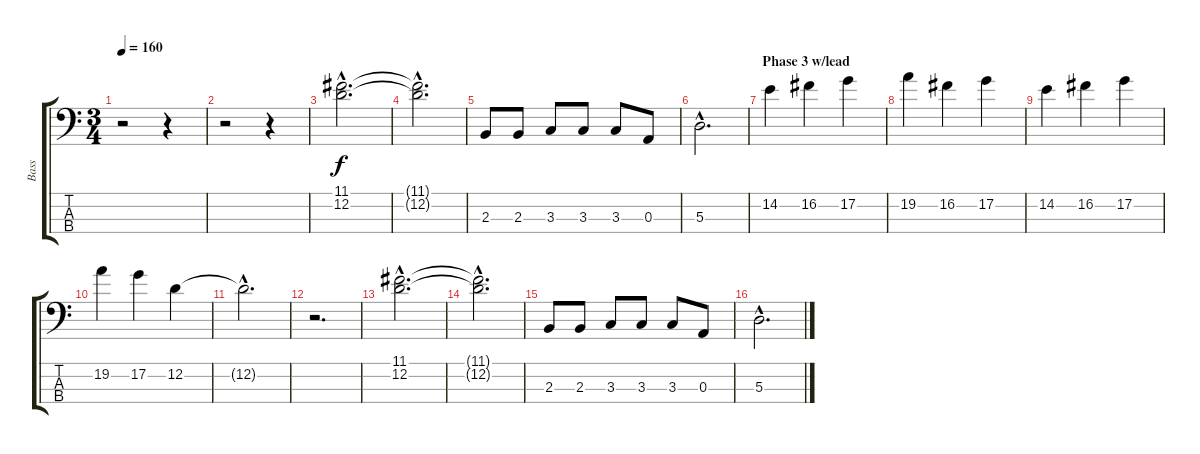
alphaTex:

\track ("Bass" "Bass") {instrument electricbassfinger}
\staff {score tabs}
\tuning (G2 D2 A1 E1) {hide}
\ts (3 4)
\tempo 160
\clef f4
\ks c
r.2{dy f} r.4 |
r.2 r.4 |
(11.1{hac} 12.2{hac}).2{d} |
(11.1{hac t} 12.2{hac t}).2{d} |
2.3.8 2.3.8 3.3.8 3.3.8 3.3.8 0.3.8 |
5.3{hac}.2{d} |
\section ("" "Phase 3 w/lead")
14.2.4 16.2.4 17.2.4 |
19.2.4 16.2.4 17.2.4 |
14.2.4 16.2.4 17.2.4 |
19.2.4 17.2.4 12.2.4 |
12.2{hac t}.2{d} |
r.2{d} |
(11.1{hac} 12.2{hac}).2{d} |
(11.1{hac t} 12.2{hac t}).2{d} |
2.3.8 2.3.8 3.3.8 3.3.8 3.3.8 0.3.8 |
5.3{hac}.2{d}
